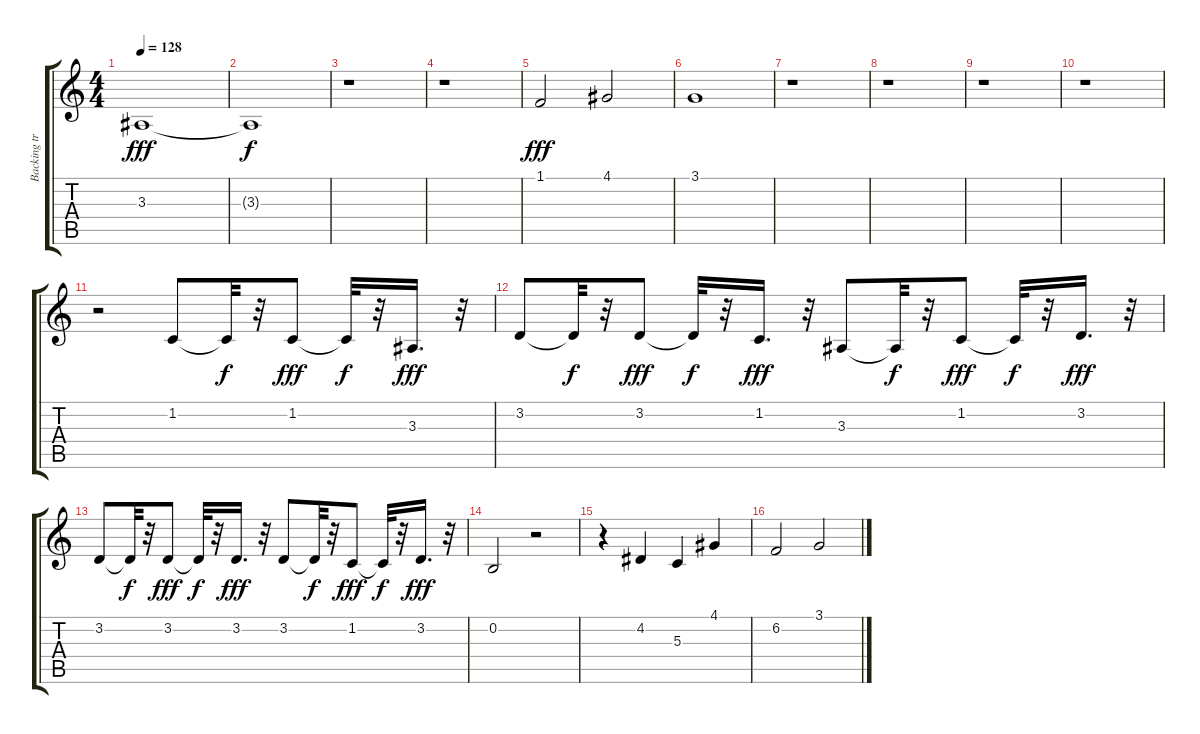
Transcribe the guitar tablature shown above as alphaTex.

\track ("Backing track 3" "Backing tr") {instrument stringensemble1}
\staff {score tabs}
\tuning (E4 B3 G3 D3 A2 E2) {hide}
\ts (4 4)
\tempo 128
\clef g2
\ks c
3.3.1{dy fff} |
3.3{t}.1{dy f} |
r.1 |
r.1 |
1.1.2{dy fff} 4.1.2 |
3.1.1 |
r.1 |
r.1 |
r.1 |
r.1 |
r.2 1.2.8 1.2{t}.32{dy f} r.32 1.2.8{dy fff} 1.2{t}.32{dy f} r.32 3.3.16{d dy fff} r.32 |
3.2.8 3.2{t}.32{dy f} r.32 3.2.8{dy fff} 3.2{t}.32{dy f} r.32 1.2.16{d dy fff} r.32 3.3.8 3.3{t}.32{dy f} r.32 1.2.8{dy fff} 1.2{t}.32{dy f} r.32 3.2.16{d dy fff} r.32 |
3.2.8 3.2{t}.32{dy f} r.32 3.2.8{dy fff} 3.2{t}.32{dy f} r.32 3.2.16{d dy fff} r.32 3.2.8 3.2{t}.32{dy f} r.32 1.2.8{dy fff} 1.2{t}.32{dy f} r.32 3.2.16{d dy fff} r.32 |
0.2.2 r.2 |
r.4 4.2.4 5.3.4 4.1.4 |
6.2.2 3.1.2
